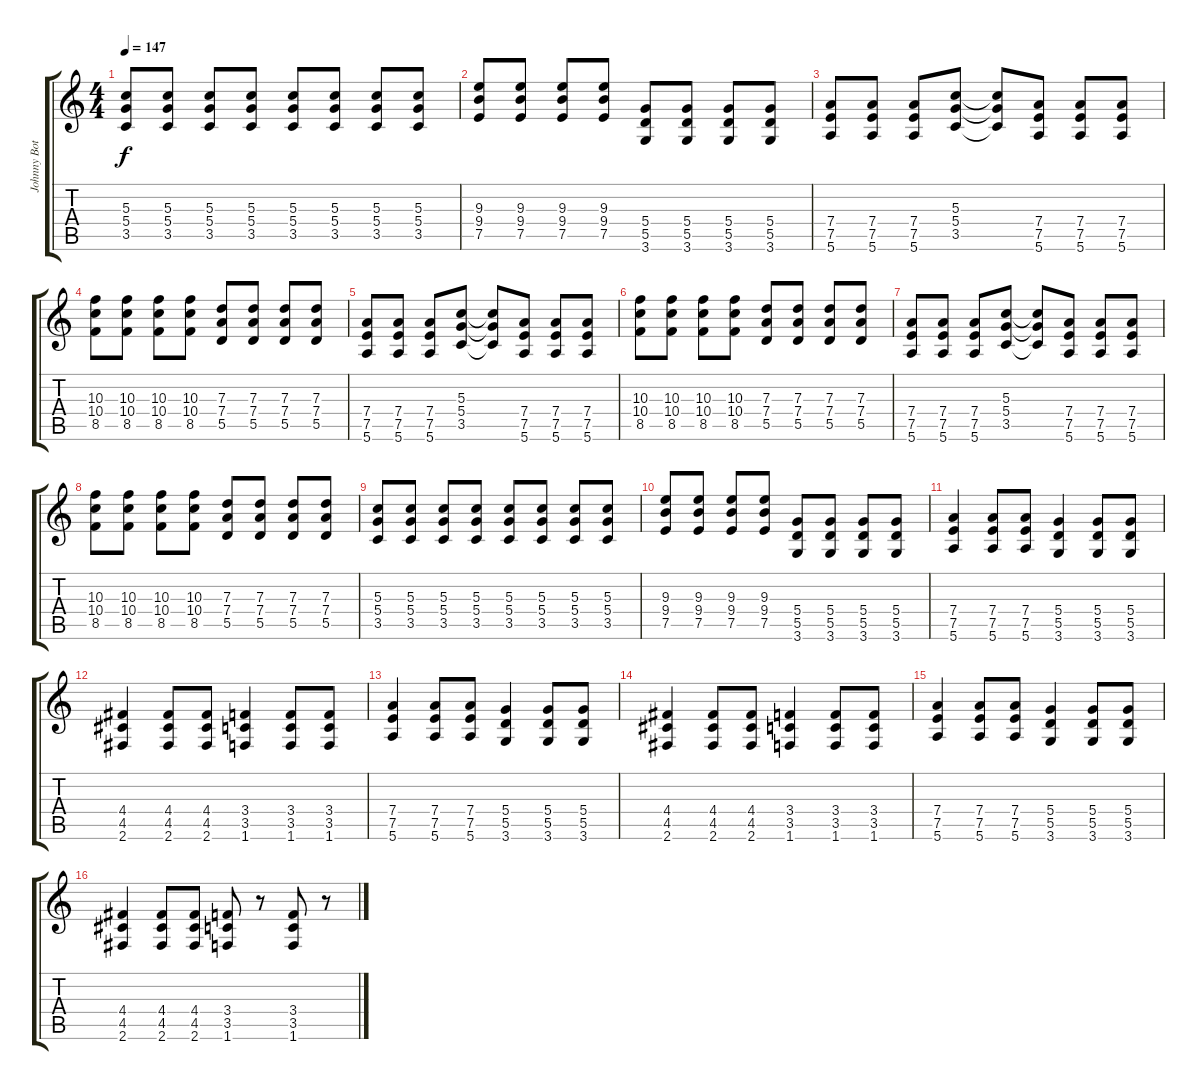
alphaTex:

\track ("Johnny Bottrop" "Johnny Bot") {instrument distortionguitar}
\staff {score tabs}
\tuning (E4 B3 G3 D3 A2 E2) {hide}
\ts (4 4)
\tempo 147
\clef g2
\ks c
(5.3 5.4 3.5).8{dy f} (5.3 5.4 3.5).8 (5.3 5.4 3.5).8 (5.3 5.4 3.5).8 (5.3 5.4 3.5).8 (5.3 5.4 3.5).8 (5.3 5.4 3.5).8 (5.3 5.4 3.5).8 |
(9.3 9.4 7.5).8 (9.3 9.4 7.5).8 (9.3 9.4 7.5).8 (9.3 9.4 7.5).8 (5.4 5.5 3.6).8 (5.4 5.5 3.6).8 (5.4 5.5 3.6).8 (5.4 5.5 3.6).8 |
(7.4 7.5 5.6).8 (7.4 7.5 5.6).8 (7.4 7.5 5.6).8 (5.3 5.4 3.5).8 (5.3{t} 5.4{t} 3.5{t}).8 (7.4 7.5 5.6).8 (7.4 7.5 5.6).8 (7.4 7.5 5.6).8 |
(10.3 10.4 8.5).8 (10.3 10.4 8.5).8 (10.3 10.4 8.5).8 (10.3 10.4 8.5).8 (7.3 7.4 5.5).8 (7.3 7.4 5.5).8 (7.3 7.4 5.5).8 (7.3 7.4 5.5).8 |
(7.4 7.5 5.6).8 (7.4 7.5 5.6).8 (7.4 7.5 5.6).8 (5.3 5.4 3.5).8 (5.3{t} 5.4{t} 3.5{t}).8 (7.4 7.5 5.6).8 (7.4 7.5 5.6).8 (7.4 7.5 5.6).8 |
(10.3 10.4 8.5).8 (10.3 10.4 8.5).8 (10.3 10.4 8.5).8 (10.3 10.4 8.5).8 (7.3 7.4 5.5).8 (7.3 7.4 5.5).8 (7.3 7.4 5.5).8 (7.3 7.4 5.5).8 |
(7.4 7.5 5.6).8 (7.4 7.5 5.6).8 (7.4 7.5 5.6).8 (5.3 5.4 3.5).8 (5.3{t} 5.4{t} 3.5{t}).8 (7.4 7.5 5.6).8 (7.4 7.5 5.6).8 (7.4 7.5 5.6).8 |
(10.3 10.4 8.5).8 (10.3 10.4 8.5).8 (10.3 10.4 8.5).8 (10.3 10.4 8.5).8 (7.3 7.4 5.5).8 (7.3 7.4 5.5).8 (7.3 7.4 5.5).8 (7.3 7.4 5.5).8 |
(5.3 5.4 3.5).8 (5.3 5.4 3.5).8 (5.3 5.4 3.5).8 (5.3 5.4 3.5).8 (5.3 5.4 3.5).8 (5.3 5.4 3.5).8 (5.3 5.4 3.5).8 (5.3 5.4 3.5).8 |
(9.3 9.4 7.5).8 (9.3 9.4 7.5).8 (9.3 9.4 7.5).8 (9.3 9.4 7.5).8 (5.4 5.5 3.6).8 (5.4 5.5 3.6).8 (5.4 5.5 3.6).8 (5.4 5.5 3.6).8 |
(7.4 7.5 5.6).4 (7.4 7.5 5.6).8 (7.4 7.5 5.6).8 (5.4 5.5 3.6).4 (5.4 5.5 3.6).8 (5.4 5.5 3.6).8 |
(4.4 4.5 2.6).4 (4.4 4.5 2.6).8 (4.4 4.5 2.6).8 (3.4 3.5 1.6).4 (3.4 3.5 1.6).8 (3.4 3.5 1.6).8 |
(7.4 7.5 5.6).4 (7.4 7.5 5.6).8 (7.4 7.5 5.6).8 (5.4 5.5 3.6).4 (5.4 5.5 3.6).8 (5.4 5.5 3.6).8 |
(4.4 4.5 2.6).4 (4.4 4.5 2.6).8 (4.4 4.5 2.6).8 (3.4 3.5 1.6).4 (3.4 3.5 1.6).8 (3.4 3.5 1.6).8 |
(7.4 7.5 5.6).4 (7.4 7.5 5.6).8 (7.4 7.5 5.6).8 (5.4 5.5 3.6).4 (5.4 5.5 3.6).8 (5.4 5.5 3.6).8 |
(4.4 4.5 2.6).4 (4.4 4.5 2.6).8 (4.4 4.5 2.6).8 (3.4 3.5 1.6).8 r.8 (3.4 3.5 1.6).8 r.8
